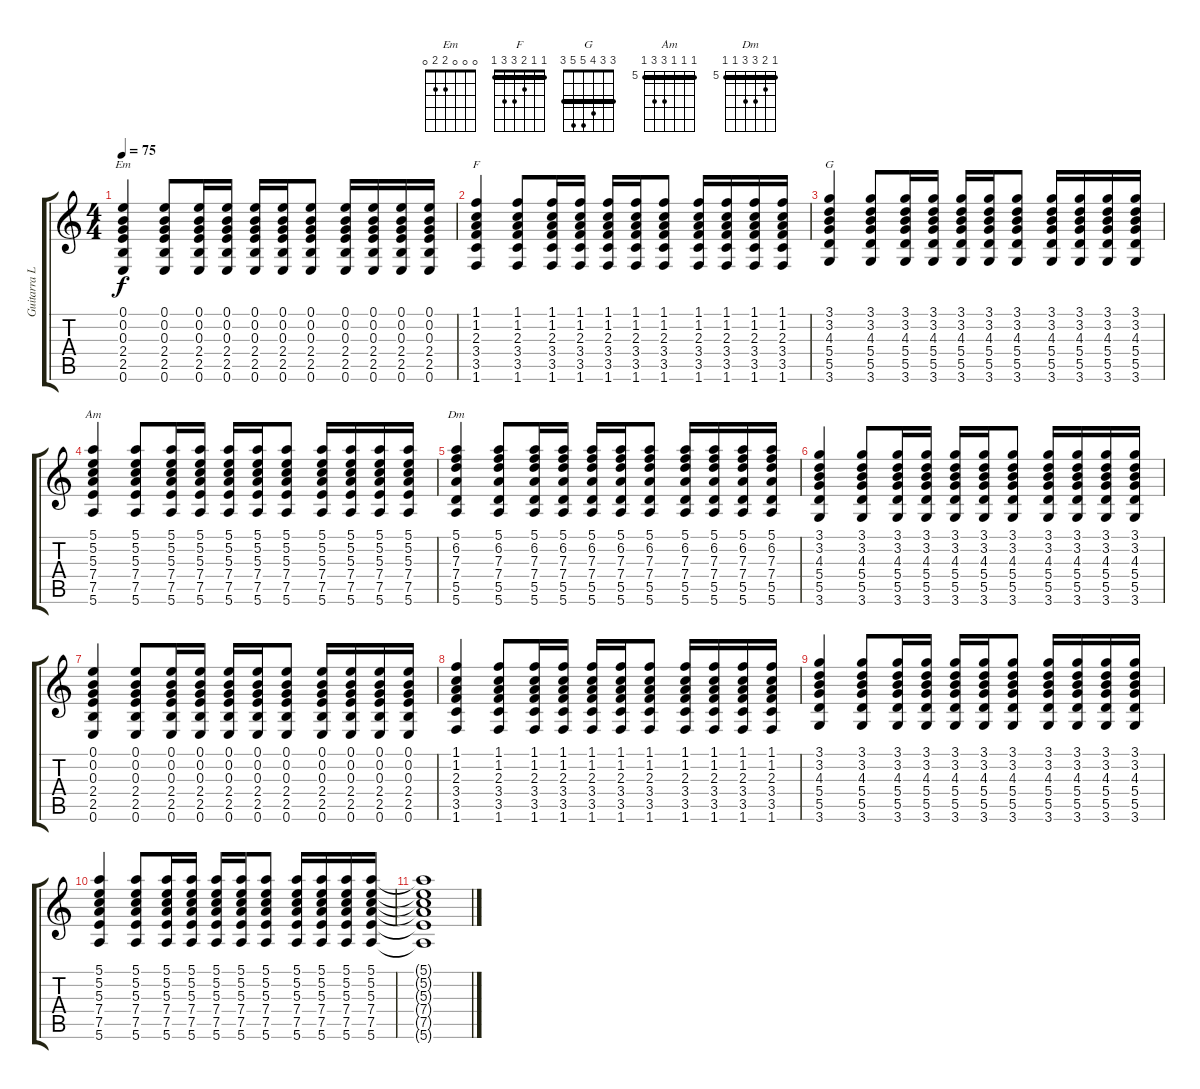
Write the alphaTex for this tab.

\track ("Guitarra Limpa/Distorção(Base)" "Guitarra L") {instrument acousticguitarsteel}
\staff {score tabs}
\tuning (E4 B3 G3 D3 A2 E2) {hide}
\chord ("Em" 0 0 0 2 2 0)
\chord ("F" 1 1 2 3 3 1) {barre 1}
\chord ("G" 3 3 4 5 5 3) {barre 3}
\chord ("Am" 5 5 5 7 7 5) {firstfret 5 barre 5}
\chord ("Dm" 5 6 7 7 5 5) {firstfret 5 barre 5}
\ts (4 4)
\tempo 75
\clef g2
\ks c
(0.1 0.2 0.3 2.4 2.5 0.6).4{ch "Em" dy f} (0.1 0.2 0.3 2.4 2.5 0.6).8 (0.1 0.2 0.3 2.4 2.5 0.6).16 (0.1 0.2 0.3 2.4 2.5 0.6).16 (0.1 0.2 0.3 2.4 2.5 0.6).16 (0.1 0.2 0.3 2.4 2.5 0.6).16 (0.1 0.2 0.3 2.4 2.5 0.6).8 (0.1 0.2 0.3 2.4 2.5 0.6).16 (0.1 0.2 0.3 2.4 2.5 0.6).16 (0.1 0.2 0.3 2.4 2.5 0.6).16 (0.1 0.2 0.3 2.4 2.5 0.6).16 |
(1.1 1.2 2.3 3.4 3.5 1.6).4{ch "F"} (1.1 1.2 2.3 3.4 3.5 1.6).8 (1.1 1.2 2.3 3.4 3.5 1.6).16 (1.1 1.2 2.3 3.4 3.5 1.6).16 (1.1 1.2 2.3 3.4 3.5 1.6).16 (1.1 1.2 2.3 3.4 3.5 1.6).16 (1.1 1.2 2.3 3.4 3.5 1.6).8 (1.1 1.2 2.3 3.4 3.5 1.6).16 (1.1 1.2 2.3 3.4 3.5 1.6).16 (1.1 1.2 2.3 3.4 3.5 1.6).16 (1.1 1.2 2.3 3.4 3.5 1.6).16 |
(3.1 3.2 4.3 5.4 5.5 3.6).4{ch "G"} (3.1 3.2 4.3 5.4 5.5 3.6).8 (3.1 3.2 4.3 5.4 5.5 3.6).16 (3.1 3.2 4.3 5.4 5.5 3.6).16 (3.1 3.2 4.3 5.4 5.5 3.6).16 (3.1 3.2 4.3 5.4 5.5 3.6).16 (3.1 3.2 4.3 5.4 5.5 3.6).8 (3.1 3.2 4.3 5.4 5.5 3.6).16 (3.1 3.2 4.3 5.4 5.5 3.6).16 (3.1 3.2 4.3 5.4 5.5 3.6).16 (3.1 3.2 4.3 5.4 5.5 3.6).16 |
(5.1 5.2 5.3 7.4 7.5 5.6).4{ch "Am"} (5.1 5.2 5.3 7.4 7.5 5.6).8 (5.1 5.2 5.3 7.4 7.5 5.6).16 (5.1 5.2 5.3 7.4 7.5 5.6).16 (5.1 5.2 5.3 7.4 7.5 5.6).16 (5.1 5.2 5.3 7.4 7.5 5.6).16 (5.1 5.2 5.3 7.4 7.5 5.6).8 (5.1 5.2 5.3 7.4 7.5 5.6).16 (5.1 5.2 5.3 7.4 7.5 5.6).16 (5.1 5.2 5.3 7.4 7.5 5.6).16 (5.1 5.2 5.3 7.4 7.5 5.6).16 |
(5.1 6.2 7.3 7.4 5.5 5.6).4{ch "Dm" volume 6} (5.1 6.2 7.3 7.4 5.5 5.6).8 (5.1 6.2 7.3 7.4 5.5 5.6).16 (5.1 6.2 7.3 7.4 5.5 5.6).16 (5.1 6.2 7.3 7.4 5.5 5.6).16 (5.1 6.2 7.3 7.4 5.5 5.6).16 (5.1 6.2 7.3 7.4 5.5 5.6).8 (5.1 6.2 7.3 7.4 5.5 5.6).16 (5.1 6.2 7.3 7.4 5.5 5.6).16 (5.1 6.2 7.3 7.4 5.5 5.6).16 (5.1 6.2 7.3 7.4 5.5 5.6).16 |
(3.1 3.2 4.3 5.4 5.5 3.6).4{volume 5} (3.1 3.2 4.3 5.4 5.5 3.6).8 (3.1 3.2 4.3 5.4 5.5 3.6).16 (3.1 3.2 4.3 5.4 5.5 3.6).16 (3.1 3.2 4.3 5.4 5.5 3.6).16 (3.1 3.2 4.3 5.4 5.5 3.6).16 (3.1 3.2 4.3 5.4 5.5 3.6).8 (3.1 3.2 4.3 5.4 5.5 3.6).16 (3.1 3.2 4.3 5.4 5.5 3.6).16 (3.1 3.2 4.3 5.4 5.5 3.6).16 (3.1 3.2 4.3 5.4 5.5 3.6).16 |
(0.1 0.2 0.3 2.4 2.5 0.6).4{volume 4} (0.1 0.2 0.3 2.4 2.5 0.6).8 (0.1 0.2 0.3 2.4 2.5 0.6).16 (0.1 0.2 0.3 2.4 2.5 0.6).16 (0.1 0.2 0.3 2.4 2.5 0.6).16 (0.1 0.2 0.3 2.4 2.5 0.6).16 (0.1 0.2 0.3 2.4 2.5 0.6).8 (0.1 0.2 0.3 2.4 2.5 0.6).16 (0.1 0.2 0.3 2.4 2.5 0.6).16 (0.1 0.2 0.3 2.4 2.5 0.6).16 (0.1 0.2 0.3 2.4 2.5 0.6).16 |
(1.1 1.2 2.3 3.4 3.5 1.6).4{volume 3} (1.1 1.2 2.3 3.4 3.5 1.6).8 (1.1 1.2 2.3 3.4 3.5 1.6).16 (1.1 1.2 2.3 3.4 3.5 1.6).16 (1.1 1.2 2.3 3.4 3.5 1.6).16 (1.1 1.2 2.3 3.4 3.5 1.6).16 (1.1 1.2 2.3 3.4 3.5 1.6).8 (1.1 1.2 2.3 3.4 3.5 1.6).16 (1.1 1.2 2.3 3.4 3.5 1.6).16 (1.1 1.2 2.3 3.4 3.5 1.6).16 (1.1 1.2 2.3 3.4 3.5 1.6).16 |
(3.1 3.2 4.3 5.4 5.5 3.6).4{volume 2} (3.1 3.2 4.3 5.4 5.5 3.6).8 (3.1 3.2 4.3 5.4 5.5 3.6).16 (3.1 3.2 4.3 5.4 5.5 3.6).16 (3.1 3.2 4.3 5.4 5.5 3.6).16 (3.1 3.2 4.3 5.4 5.5 3.6).16 (3.1 3.2 4.3 5.4 5.5 3.6).8 (3.1 3.2 4.3 5.4 5.5 3.6).16 (3.1 3.2 4.3 5.4 5.5 3.6).16 (3.1 3.2 4.3 5.4 5.5 3.6).16 (3.1 3.2 4.3 5.4 5.5 3.6).16 |
(5.1 5.2 5.3 7.4 7.5 5.6).4{volume 1} (5.1 5.2 5.3 7.4 7.5 5.6).8 (5.1 5.2 5.3 7.4 7.5 5.6).16 (5.1 5.2 5.3 7.4 7.5 5.6).16 (5.1 5.2 5.3 7.4 7.5 5.6).16 (5.1 5.2 5.3 7.4 7.5 5.6).16 (5.1 5.2 5.3 7.4 7.5 5.6).8 (5.1 5.2 5.3 7.4 7.5 5.6).16 (5.1 5.2 5.3 7.4 7.5 5.6).16 (5.1 5.2 5.3 7.4 7.5 5.6).16 (5.1 5.2 5.3 7.4 7.5 5.6).16 |
(5.1{t} 5.2{t} 5.3{t} 7.4{t} 7.5{t} 5.6{t}).1
